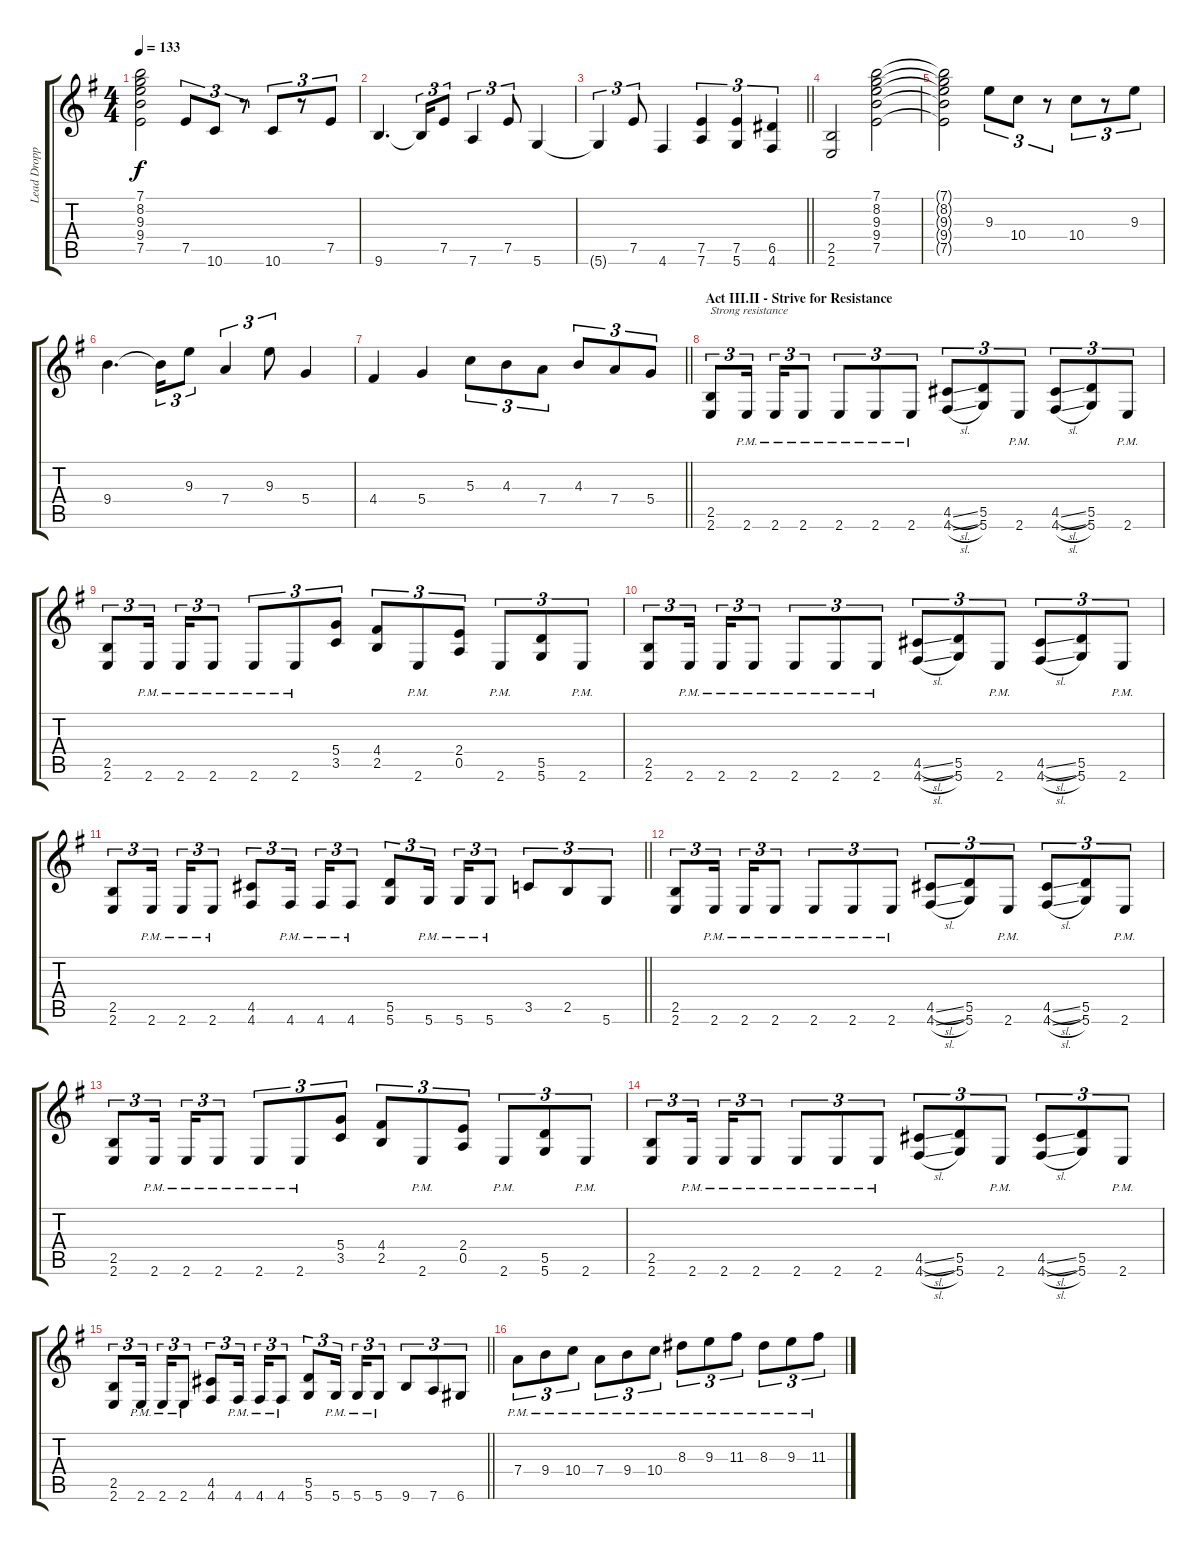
\track ("Lead Dropped D " "Lead Dropp") {instrument distortionguitar}
\staff {score tabs}
\tuning (E4 B3 G3 D3 A2 D2) {hide}
\ts (4 4)
\tempo 133
\clef g2
\ks eminor
(7.1{t} 8.2{t} 9.3{t} 9.4{t} 7.5{t}).2{dy f} 7.5.8{tu (3 2)} 10.6.8{tu (3 2)} r.8{tu (3 2)} 10.6.8{tu (3 2)} r.8{tu (3 2)} 7.5.8{tu (3 2)} |
9.6.4{d} 9.6{t}.16{tu (3 2)} 7.5.8{tu (3 2)} 7.6.4{tu (3 2)} 7.5.8{tu (3 2)} 5.6.4 |
\barLineRight lightlight
5.6{t}.4{tu (3 2)} 7.5.8{tu (3 2)} 4.6.4 (7.5 7.6).4{tu (3 2)} (7.5 5.6).4{tu (3 2)} (6.5 4.6).4{tu (3 2)} |
(2.5 2.6).2 (7.1 8.2 9.3 9.4 7.5).2 |
(7.1{t} 8.2{t} 9.3{t} 9.4{t} 7.5{t}).2 9.3.8{tu (3 2) balance 8} 10.4.8{tu (3 2)} r.8{tu (3 2)} 10.4.8{tu (3 2)} r.8{tu (3 2)} 9.3.8{tu (3 2)} |
9.4.4{d} 9.4{t}.16{tu (3 2)} 9.3.8{tu (3 2)} 7.4.4{tu (3 2)} 9.3.8{tu (3 2)} 5.4.4 |
\barLineRight lightlight
4.4.4 5.4.4 5.3.8{tu (3 2)} 4.3.8{tu (3 2)} 7.4.8{tu (3 2)} 4.3.8{tu (3 2)} 7.4.8{tu (3 2)} 5.4.8{tu (3 2)} |
\section ("" "Act III.II - Strive for Resistance")
(2.5 2.6).8{tu (3 2) txt "Strong resistance" balance 0} 2.6{pm}.16{tu (3 2) beam splitsecondary} 2.6{pm}.16{tu (3 2)} 2.6{pm}.8{tu (3 2)} 2.6{pm}.8{tu (3 2)} 2.6{pm}.8{tu (3 2)} 2.6{pm}.8{tu (3 2)} (4.5{sl} 4.6{sl}).8{tu (3 2)} (5.5 5.6).8{tu (3 2)} 2.6{pm}.8{tu (3 2)} (4.5{sl} 4.6{sl}).8{tu (3 2)} (5.5 5.6).8{tu (3 2)} 2.6{pm}.8{tu (3 2)} |
(2.5 2.6).8{tu (3 2)} 2.6{pm}.16{tu (3 2) beam splitsecondary} 2.6{pm}.16{tu (3 2)} 2.6{pm}.8{tu (3 2)} 2.6{pm}.8{tu (3 2)} 2.6{pm}.8{tu (3 2)} (5.4 3.5).8{tu (3 2)} (4.4 2.5).8{tu (3 2)} 2.6{pm}.8{tu (3 2)} (2.4 0.5).8{tu (3 2)} 2.6{pm}.8{tu (3 2)} (5.5 5.6).8{tu (3 2)} 2.6{pm}.8{tu (3 2)} |
(2.5 2.6).8{tu (3 2)} 2.6{pm}.16{tu (3 2) beam splitsecondary} 2.6{pm}.16{tu (3 2)} 2.6{pm}.8{tu (3 2)} 2.6{pm}.8{tu (3 2)} 2.6{pm}.8{tu (3 2)} 2.6{pm}.8{tu (3 2)} (4.5{sl} 4.6{sl}).8{tu (3 2)} (5.5 5.6).8{tu (3 2)} 2.6{pm}.8{tu (3 2)} (4.5{sl} 4.6{sl}).8{tu (3 2)} (5.5 5.6).8{tu (3 2)} 2.6{pm}.8{tu (3 2)} |
\barLineRight lightlight
(2.5 2.6).8{tu (3 2)} 2.6{pm}.16{tu (3 2) beam splitsecondary} 2.6{pm}.16{tu (3 2)} 2.6{pm}.8{tu (3 2)} (4.5 4.6).8{tu (3 2)} 4.6{pm}.16{tu (3 2) beam splitsecondary} 4.6{pm}.16{tu (3 2)} 4.6{pm}.8{tu (3 2)} (5.5 5.6).8{tu (3 2)} 5.6{pm}.16{tu (3 2) beam splitsecondary} 5.6{pm}.16{tu (3 2)} 5.6{pm}.8{tu (3 2)} 3.5.8{tu (3 2)} 2.5.8{tu (3 2)} 5.6.8{tu (3 2)} |
(2.5 2.6).8{tu (3 2)} 2.6{pm}.16{tu (3 2) beam splitsecondary} 2.6{pm}.16{tu (3 2)} 2.6{pm}.8{tu (3 2)} 2.6{pm}.8{tu (3 2)} 2.6{pm}.8{tu (3 2)} 2.6{pm}.8{tu (3 2)} (4.5{sl} 4.6{sl}).8{tu (3 2)} (5.5 5.6).8{tu (3 2)} 2.6{pm}.8{tu (3 2)} (4.5{sl} 4.6{sl}).8{tu (3 2)} (5.5 5.6).8{tu (3 2)} 2.6{pm}.8{tu (3 2)} |
(2.5 2.6).8{tu (3 2)} 2.6{pm}.16{tu (3 2) beam splitsecondary} 2.6{pm}.16{tu (3 2)} 2.6{pm}.8{tu (3 2)} 2.6{pm}.8{tu (3 2)} 2.6{pm}.8{tu (3 2)} (5.4 3.5).8{tu (3 2)} (4.4 2.5).8{tu (3 2)} 2.6{pm}.8{tu (3 2)} (2.4 0.5).8{tu (3 2)} 2.6{pm}.8{tu (3 2)} (5.5 5.6).8{tu (3 2)} 2.6{pm}.8{tu (3 2)} |
(2.5 2.6).8{tu (3 2)} 2.6{pm}.16{tu (3 2) beam splitsecondary} 2.6{pm}.16{tu (3 2)} 2.6{pm}.8{tu (3 2)} 2.6{pm}.8{tu (3 2)} 2.6{pm}.8{tu (3 2)} 2.6{pm}.8{tu (3 2)} (4.5{sl} 4.6{sl}).8{tu (3 2)} (5.5 5.6).8{tu (3 2)} 2.6{pm}.8{tu (3 2)} (4.5{sl} 4.6{sl}).8{tu (3 2)} (5.5 5.6).8{tu (3 2)} 2.6{pm}.8{tu (3 2)} |
\barLineRight lightlight
(2.5 2.6).8{tu (3 2)} 2.6{pm}.16{tu (3 2) beam splitsecondary} 2.6{pm}.16{tu (3 2)} 2.6{pm}.8{tu (3 2)} (4.5 4.6).8{tu (3 2)} 4.6{pm}.16{tu (3 2) beam splitsecondary} 4.6{pm}.16{tu (3 2)} 4.6{pm}.8{tu (3 2)} (5.5 5.6).8{tu (3 2)} 5.6{pm}.16{tu (3 2) beam splitsecondary} 5.6{pm}.16{tu (3 2)} 5.6{pm}.8{tu (3 2)} 9.6.8{tu (3 2)} 7.6.8{tu (3 2)} 6.6.8{tu (3 2)} |
7.4{pm}.8{tu (3 2) balance 8} 9.4{pm}.8{tu (3 2)} 10.4{pm}.8{tu (3 2)} 7.4{pm}.8{tu (3 2)} 9.4{pm}.8{tu (3 2)} 10.4{pm}.8{tu (3 2)} 8.3{pm}.8{tu (3 2)} 9.3{pm}.8{tu (3 2)} 11.3{pm}.8{tu (3 2)} 8.3{pm}.8{tu (3 2)} 9.3{pm}.8{tu (3 2)} 11.3{pm}.8{tu (3 2)}
